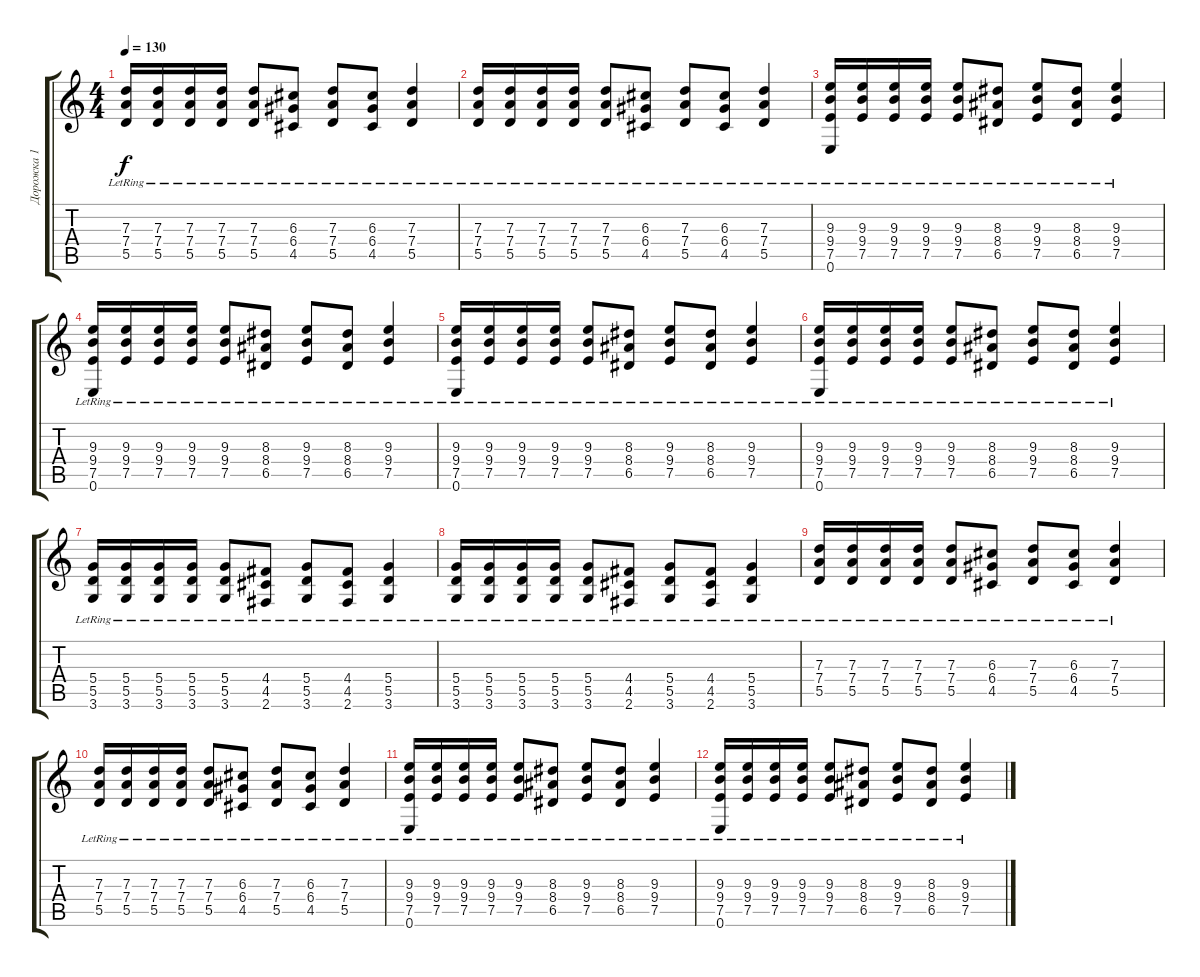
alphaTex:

\track ("Дорожка 1" "Дорожка 1") {instrument electricguitarmuted}
\staff {score tabs}
\tuning (E4 B3 G3 D3 A2 E2) {hide}
\ts (4 4)
\tempo 130
\clef g2
\ks c
(7.3{lr} 7.4{lr} 5.5{lr}).16{dy f} (7.3{lr} 7.4{lr} 5.5{lr}).16 (7.3{lr} 7.4{lr} 5.5{lr}).16 (7.3{lr} 7.4{lr} 5.5{lr}).16 (7.3{lr} 7.4{lr} 5.5{lr}).8 (6.3{lr} 6.4{lr} 4.5{lr}).8 (7.3{lr} 7.4{lr} 5.5{lr}).8 (6.3{lr} 6.4{lr} 4.5{lr}).8 (7.3{lr} 7.4{lr} 5.5{lr}).4 |
(7.3{lr} 7.4{lr} 5.5{lr}).16 (7.3{lr} 7.4{lr} 5.5{lr}).16 (7.3{lr} 7.4{lr} 5.5{lr}).16 (7.3{lr} 7.4{lr} 5.5{lr}).16 (7.3{lr} 7.4{lr} 5.5{lr}).8 (6.3{lr} 6.4{lr} 4.5{lr}).8 (7.3{lr} 7.4{lr} 5.5{lr}).8 (6.3{lr} 6.4{lr} 4.5{lr}).8 (7.3{lr} 7.4{lr} 5.5{lr}).4 |
(9.3{lr} 9.4{lr} 7.5{lr} 0.6{lr}).16 (9.3{lr} 9.4{lr} 7.5{lr}).16 (9.3{lr} 9.4{lr} 7.5{lr}).16 (9.3{lr} 9.4{lr} 7.5{lr}).16 (9.3{lr} 9.4{lr} 7.5{lr}).8 (8.3{lr} 8.4{lr} 6.5{lr}).8 (9.3{lr} 9.4{lr} 7.5{lr}).8 (8.3{lr} 8.4{lr} 6.5{lr}).8 (9.3{lr} 9.4{lr} 7.5{lr}).4 |
(9.3{lr} 9.4{lr} 7.5{lr} 0.6{lr}).16 (9.3{lr} 9.4{lr} 7.5{lr}).16 (9.3{lr} 9.4{lr} 7.5{lr}).16 (9.3{lr} 9.4{lr} 7.5{lr}).16 (9.3{lr} 9.4{lr} 7.5{lr}).8 (8.3{lr} 8.4{lr} 6.5{lr}).8 (9.3{lr} 9.4{lr} 7.5{lr}).8 (8.3{lr} 8.4{lr} 6.5{lr}).8 (9.3{lr} 9.4{lr} 7.5{lr}).4 |
(9.3{lr} 9.4{lr} 7.5{lr} 0.6{lr}).16 (9.3{lr} 9.4{lr} 7.5{lr}).16 (9.3{lr} 9.4{lr} 7.5{lr}).16 (9.3{lr} 9.4{lr} 7.5{lr}).16 (9.3{lr} 9.4{lr} 7.5{lr}).8 (8.3{lr} 8.4{lr} 6.5{lr}).8 (9.3{lr} 9.4{lr} 7.5{lr}).8 (8.3{lr} 8.4{lr} 6.5{lr}).8 (9.3{lr} 9.4{lr} 7.5{lr}).4 |
(9.3{lr} 9.4{lr} 7.5{lr} 0.6{lr}).16 (9.3{lr} 9.4{lr} 7.5{lr}).16 (9.3{lr} 9.4{lr} 7.5{lr}).16 (9.3{lr} 9.4{lr} 7.5{lr}).16 (9.3{lr} 9.4{lr} 7.5{lr}).8 (8.3{lr} 8.4{lr} 6.5{lr}).8 (9.3{lr} 9.4{lr} 7.5{lr}).8 (8.3{lr} 8.4{lr} 6.5{lr}).8 (9.3{lr} 9.4{lr} 7.5{lr}).4 |
(5.4{lr} 5.5{lr} 3.6{lr}).16 (5.4{lr} 5.5{lr} 3.6{lr}).16 (5.4{lr} 5.5{lr} 3.6{lr}).16 (5.4{lr} 5.5{lr} 3.6{lr}).16 (5.4{lr} 5.5{lr} 3.6{lr}).8 (4.4{lr} 4.5{lr} 2.6{lr}).8 (5.4{lr} 5.5{lr} 3.6{lr}).8 (4.4{lr} 4.5{lr} 2.6{lr}).8 (5.4{lr} 5.5{lr} 3.6{lr}).4 |
(5.4{lr} 5.5{lr} 3.6{lr}).16 (5.4{lr} 5.5{lr} 3.6{lr}).16 (5.4{lr} 5.5{lr} 3.6{lr}).16 (5.4{lr} 5.5{lr} 3.6{lr}).16 (5.4{lr} 5.5{lr} 3.6{lr}).8 (4.4{lr} 4.5{lr} 2.6{lr}).8 (5.4{lr} 5.5{lr} 3.6{lr}).8 (4.4{lr} 4.5{lr} 2.6{lr}).8 (5.4{lr} 5.5{lr} 3.6{lr}).4 |
(7.3{lr} 7.4{lr} 5.5{lr}).16 (7.3{lr} 7.4{lr} 5.5{lr}).16 (7.3{lr} 7.4{lr} 5.5{lr}).16 (7.3{lr} 7.4{lr} 5.5{lr}).16 (7.3{lr} 7.4{lr} 5.5{lr}).8 (6.3{lr} 6.4{lr} 4.5{lr}).8 (7.3{lr} 7.4{lr} 5.5{lr}).8 (6.3{lr} 6.4{lr} 4.5{lr}).8 (7.3{lr} 7.4{lr} 5.5{lr}).4 |
(7.3{lr} 7.4{lr} 5.5{lr}).16 (7.3{lr} 7.4{lr} 5.5{lr}).16 (7.3{lr} 7.4{lr} 5.5{lr}).16 (7.3{lr} 7.4{lr} 5.5{lr}).16 (7.3{lr} 7.4{lr} 5.5{lr}).8 (6.3{lr} 6.4{lr} 4.5{lr}).8 (7.3{lr} 7.4{lr} 5.5{lr}).8 (6.3{lr} 6.4{lr} 4.5{lr}).8 (7.3{lr} 7.4{lr} 5.5{lr}).4 |
(9.3{lr} 9.4{lr} 7.5{lr} 0.6{lr}).16 (9.3{lr} 9.4{lr} 7.5{lr}).16 (9.3{lr} 9.4{lr} 7.5{lr}).16 (9.3{lr} 9.4{lr} 7.5{lr}).16 (9.3{lr} 9.4{lr} 7.5{lr}).8 (8.3{lr} 8.4{lr} 6.5{lr}).8 (9.3{lr} 9.4{lr} 7.5{lr}).8 (8.3{lr} 8.4{lr} 6.5{lr}).8 (9.3{lr} 9.4{lr} 7.5{lr}).4 |
(9.3{lr} 9.4{lr} 7.5{lr} 0.6{lr}).16 (9.3{lr} 9.4{lr} 7.5{lr}).16 (9.3{lr} 9.4{lr} 7.5{lr}).16 (9.3{lr} 9.4{lr} 7.5{lr}).16 (9.3{lr} 9.4{lr} 7.5{lr}).8 (8.3{lr} 8.4{lr} 6.5{lr}).8 (9.3{lr} 9.4{lr} 7.5{lr}).8 (8.3{lr} 8.4{lr} 6.5{lr}).8 (9.3{lr} 9.4{lr} 7.5{lr}).4
